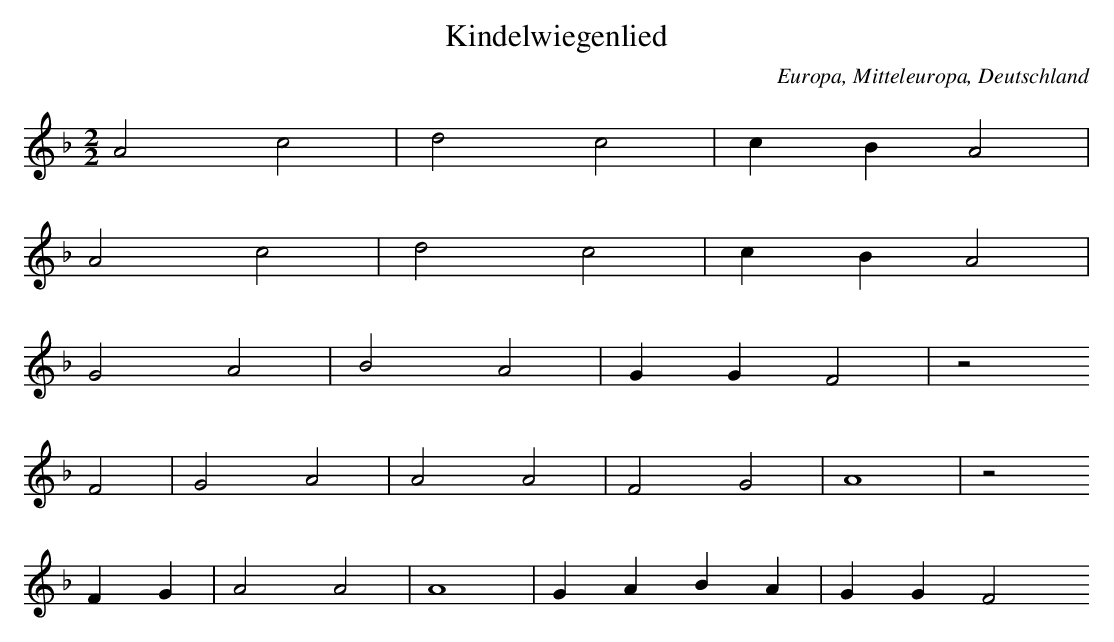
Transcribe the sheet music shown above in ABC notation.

X:1
T: Kindelwiegenlied
O: Europa, Mitteleuropa, Deutschland
M: 2/2
L: 1/4
K: F
A2c2 | d2c2 | cBA2 |
A2c2 | d2c2 | cBA2 |
G2A2 | B2A2 | GGF2 | z2
F2 | G2A2 | A2A2 | F2G2 | A4 | z2
FG | A2A2 | A4 | GABA | GGF2
